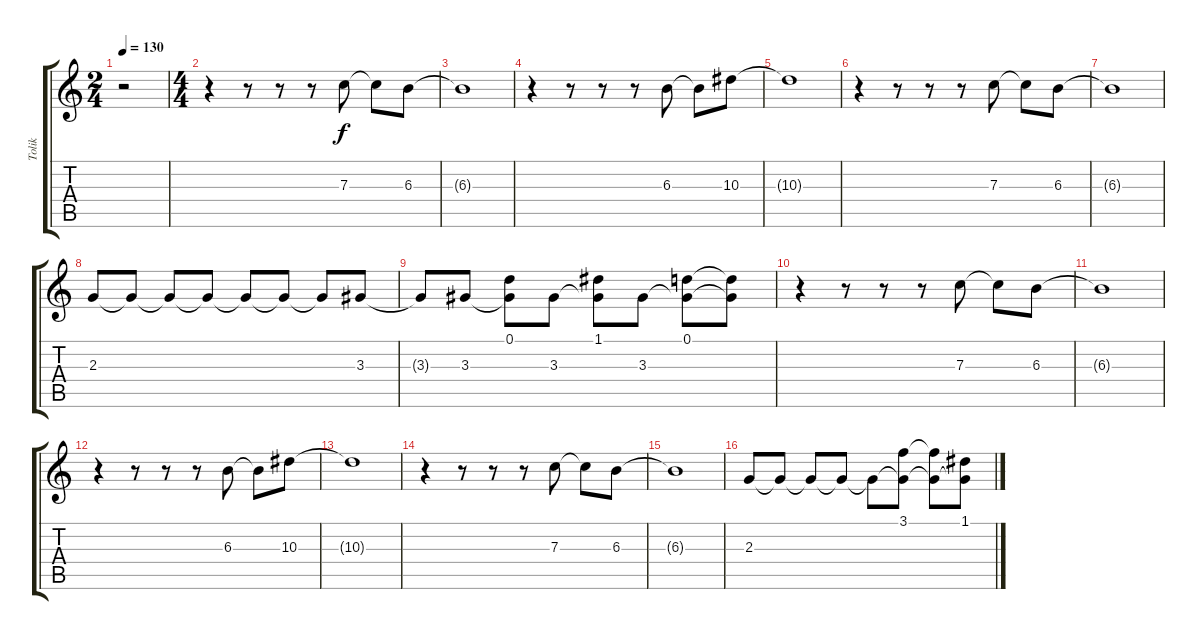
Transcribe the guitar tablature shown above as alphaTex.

\track ("Tolik" "Tolik") {instrument distortionguitar}
\staff {score tabs}
\tuning (D4 A3 F3 C3 G2 C2) {hide}
\ts (2 4)
\tempo 130
\clef g2
\ks c
r.2{dy f} |
\ts (4 4)
r.4 r.8 r.8 r.8 7.3.8 7.3{t}.8 6.3.8 |
6.3{t}.1 |
r.4 r.8 r.8 r.8 6.3.8 6.3{t}.8 10.3.8 |
10.3{t}.1 |
r.4 r.8 r.8 r.8 7.3.8 7.3{t}.8 6.3.8 |
6.3{t}.1 |
2.3.8 2.3{t}.8 2.3{t}.8 2.3{t}.8 2.3{t}.8 2.3{t}.8 2.3{t}.8 3.3.8 |
3.3{t}.8 3.3.8 (0.1 3.3{t}).8 3.3.8 (1.1 3.3{t}).8 3.3.8 (0.1 3.3{t}).8 (0.1{t} 3.3{t}).8 |
r.4 r.8 r.8 r.8 7.3.8 7.3{t}.8 6.3.8 |
6.3{t}.1 |
r.4 r.8 r.8 r.8 6.3.8 6.3{t}.8 10.3.8 |
10.3{t}.1 |
r.4 r.8 r.8 r.8 7.3.8 7.3{t}.8 6.3.8 |
6.3{t}.1 |
2.3.8 2.3{t}.8 2.3{t}.8 2.3{t}.8 2.3{t}.8 (3.1 2.3{t}).8 (3.1{t} 2.3{t}).8 (1.1 2.3{t}).8
